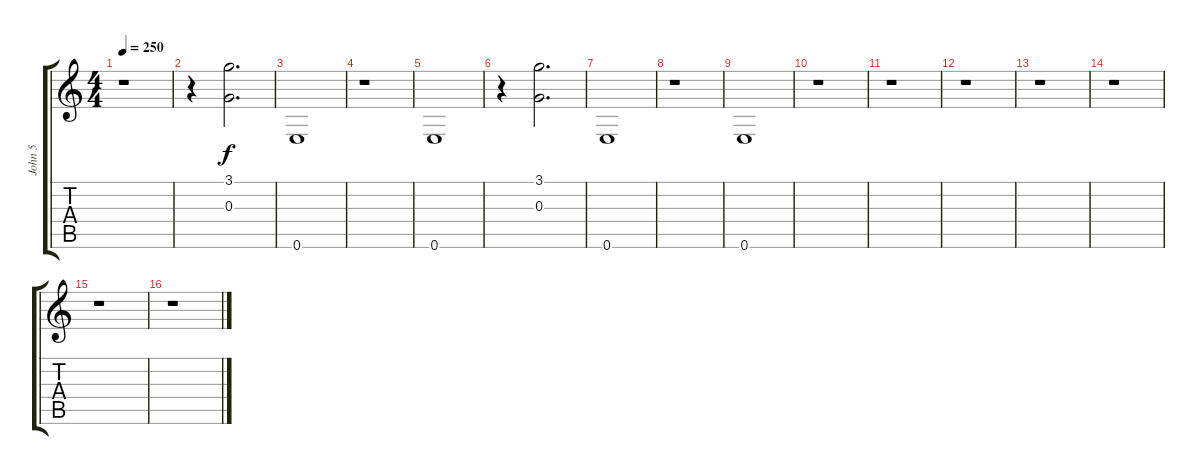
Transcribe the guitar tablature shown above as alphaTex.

\track ("John 5" "John 5") {instrument distortionguitar}
\staff {score tabs}
\tuning (E4 B3 G3 D3 A2 E2) {hide}
\ts (4 4)
\tempo 250
\clef g2
\ks c
r.1{dy f} |
r.4 (3.1 0.3).2{d} |
0.6.1 |
r.1 |
0.6.1 |
r.4 (3.1 0.3).2{d} |
0.6.1 |
r.1 |
0.6.1 |
r.1 |
r.1 |
r.1 |
r.1 |
r.1 |
r.1 |
r.1
